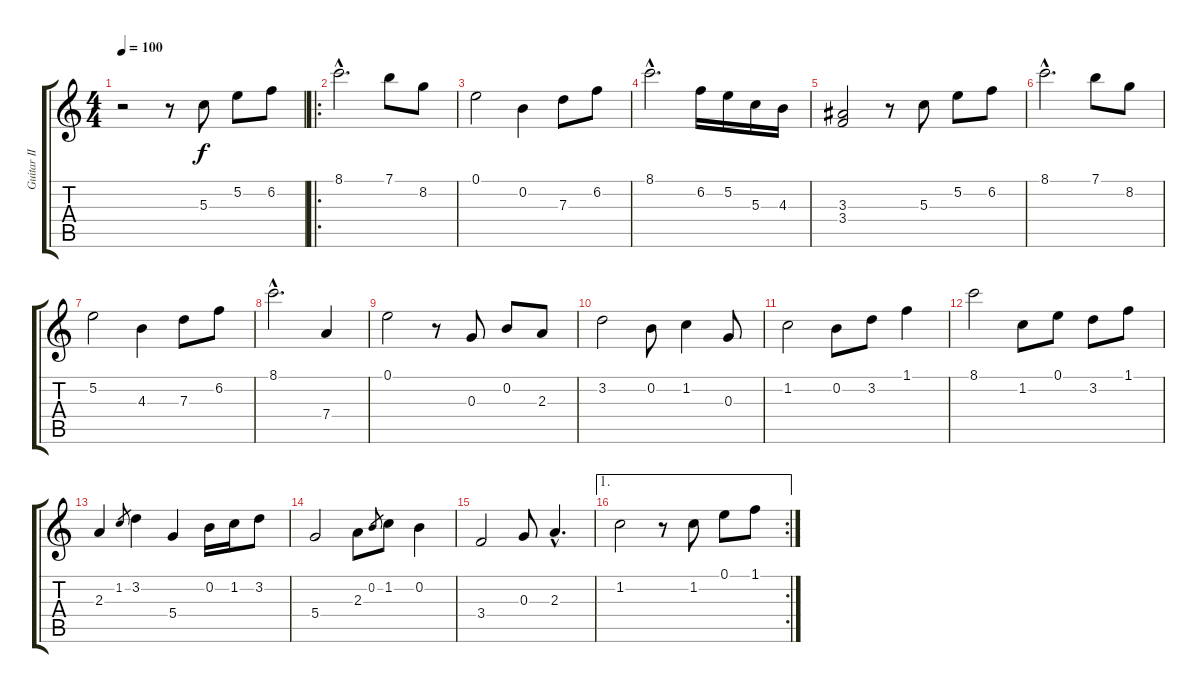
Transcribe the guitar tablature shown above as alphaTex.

\track ("Guitar II" "Guitar II") {instrument distortionguitar}
\staff {score tabs}
\tuning (E4 B3 G3 D3 A2 E2) {hide}
\ts (4 4)
\tempo 100
\clef g2
\ks c
r.2{dy f instrument flute} r.8 5.3.8 5.2.8 6.2.8 |
\ro
8.1{hac}.2{d} 7.1.8 8.2.8 |
0.1.2 0.2.4 7.3.8 6.2.8 |
8.1{hac}.2{d} 6.2.16 5.2.16 5.3.16 4.3.16 |
(3.3 3.4).2 r.8 5.3.8 5.2.8 6.2.8 |
8.1{hac}.2{d} 7.1.8 8.2.8 |
5.2.2 4.3.4 7.3.8 6.2.8 |
8.1{hac}.2{d} 7.4.4 |
0.1.2 r.8 0.3.8{volume 15 instrument clarinet} 0.2.8 2.3.8 |
3.2.2 0.2.8 1.2.4 0.3.8 |
1.2.2 0.2.8 3.2.8 1.1.4 |
8.1.2{instrument flute} 1.2.8{instrument clarinet} 0.1.8 3.2.8 1.1.8 |
2.3.4{instrument flute} 1.2.8{gr} 3.2.4 5.4.4 0.2.16 1.2.16 3.2.8 |
5.4.2 2.3.8 0.2.8{gr} 1.2.8 0.2.4 |
3.4.2 0.3.8 2.3{hac}.4{d} |
\ae 1
\rc 2
1.2.2 r.8 1.2.8 0.1.8 1.1.8
